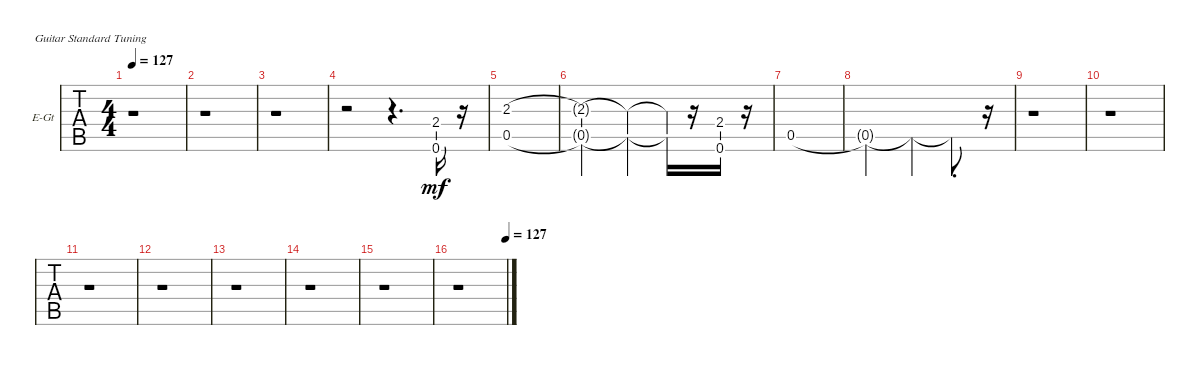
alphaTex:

\bracketExtendMode groupsimilarinstruments
\firstSystemTrackNameOrientation horizontal
\otherSystemsTrackNameOrientation horizontal
\track ("Guitar" "E-Gt") {instrument electricguitarclean}
\staff {tabs}
\tuning (E4 B3 G3 D3 A2 E2)
\ts (4 4)
\tempo 127
\clef g2
\ks c
r.1{dy mf} |
r.1 |
r.1 |
r.2 r.4{d} (2.4 0.6).16 r.16 |
(0.5 2.3).1 |
(0.5{t} 2.3{t}).2 (0.5{t} 2.3{t}).4 (0.5{t} 2.3{t}).16 r.16 (0.6 2.4).16 r.16 |
0.5.1 |
0.5{t}.2 0.5{t}.4 0.5{t}.8{d} r.16 |
r.1 |
r.1 |
r.1 |
r.1 |
r.1 |
r.1 |
r.1 |
\tempo (127 1)
r.1
